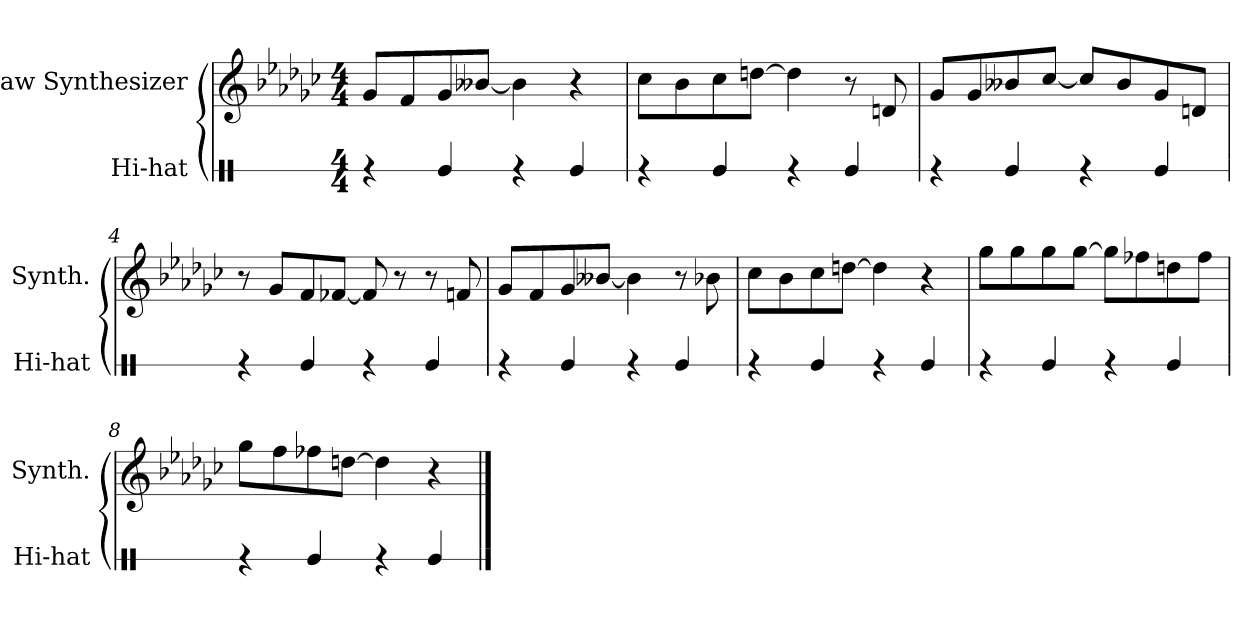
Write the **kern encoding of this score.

**kern	**kern
*part2	*part1
*staff2	*staff1
*I"Hi-hat	*I"Saw Synthesizer
*I'Hi-hat	*I'Synth.
*stria1	*
*clefX	*clefG2
*k[]	*k[b-e-a-d-g-c-]
*M4/4	*M4/4
*MM120	*MM120
=1	=1
4r	8g-/L
.	8f/
4Re/	8g-/
.	[8b--X/J
4r	4b--\]
4Re/	4r
=2	=2
4r	8cc-\L
.	8b-\
4Re/	8cc-\
.	[8ddn\J
4r	4dd\]
4Re/	8r
.	8dn/
=3	=3
4r	8g-/L
.	8g-/
4Re/	8b--X/
.	[8cc-/J
4r	8cc-/L]
.	8b--/
4Re/	8g-/
.	8dn/J
!!LO:LB:g=z
=4	=4
4r	8r
.	8g-/L
4Re/	8f/
.	[8f-X/J
4r	8f-/]
.	8r
4Re/	8r
.	8fn/
=5	=5
4r	8g-/L
.	8f/
4Re/	8g-/
.	[8b--X/J
4r	4b--\]
4Re/	8r
.	8b-X\
=6	=6
4r	8cc-\L
.	8b-\
4Re/	8cc-\
.	[8ddn\J
4r	4dd\]
4Re/	4r
=7	=7
4r	8gg-\L
.	8gg-\
4Re/	8gg-\
.	[8gg-\J
4r	8gg-\L]
.	8ff-X\
4Re/	8ddn\
.	8ff-\J
!!LO:LB:g=z
=8	=8
4r	8gg-\L
.	8ff\
4Re/	8ff-X\
.	[8ddn\J
4r	4dd\]
4Re/	4r
==	==
*-	*-
